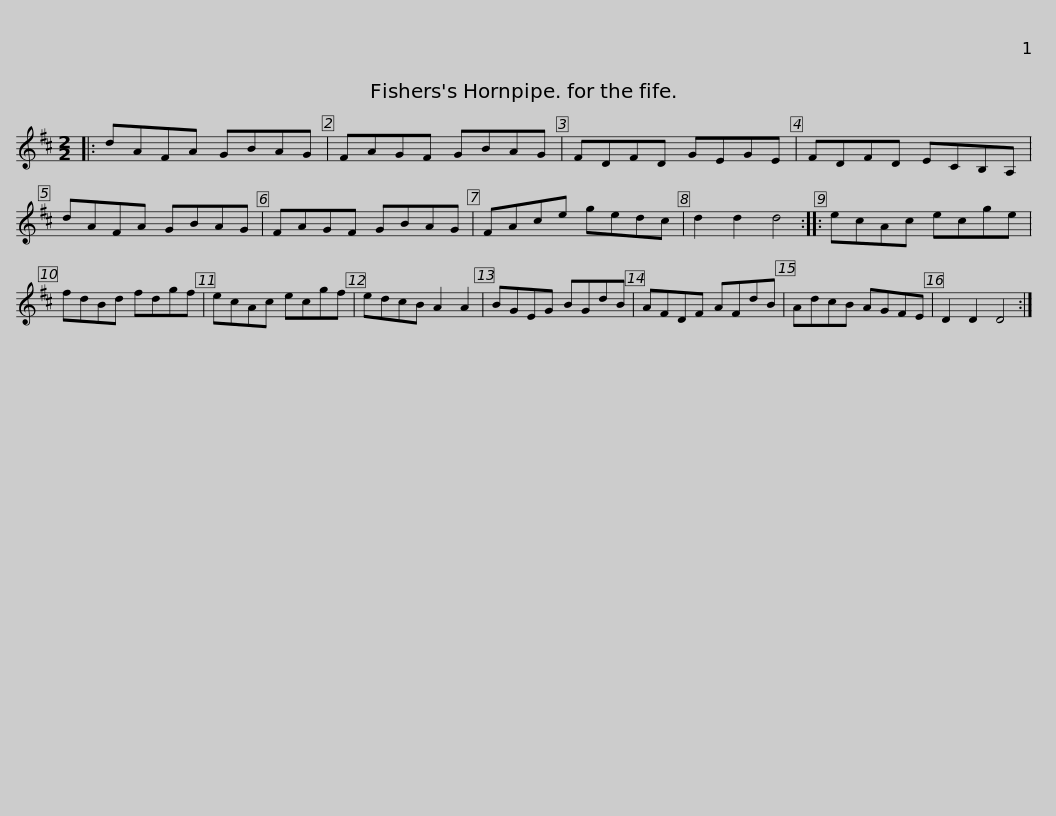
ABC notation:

X:1
L:1/8
M:2/2
I:linebreak $
K:D
V:1 treble
V:1
|: dAFA GBAG | FAGF GBAG | FDFD GEGE | FDFD ECB,A, | dAFA GBAG |$ %5
 FAGF GBAG | FAce gedc | d2 d2 d4 :: ecAc ecge | fdBd fdgf | %10
 ecAc ecgf |$ edcB A2 A2 | BGEG BGdB | AFDF AFdB | AdcB AGFE | %15
 D2 D2 D4 :| %16
